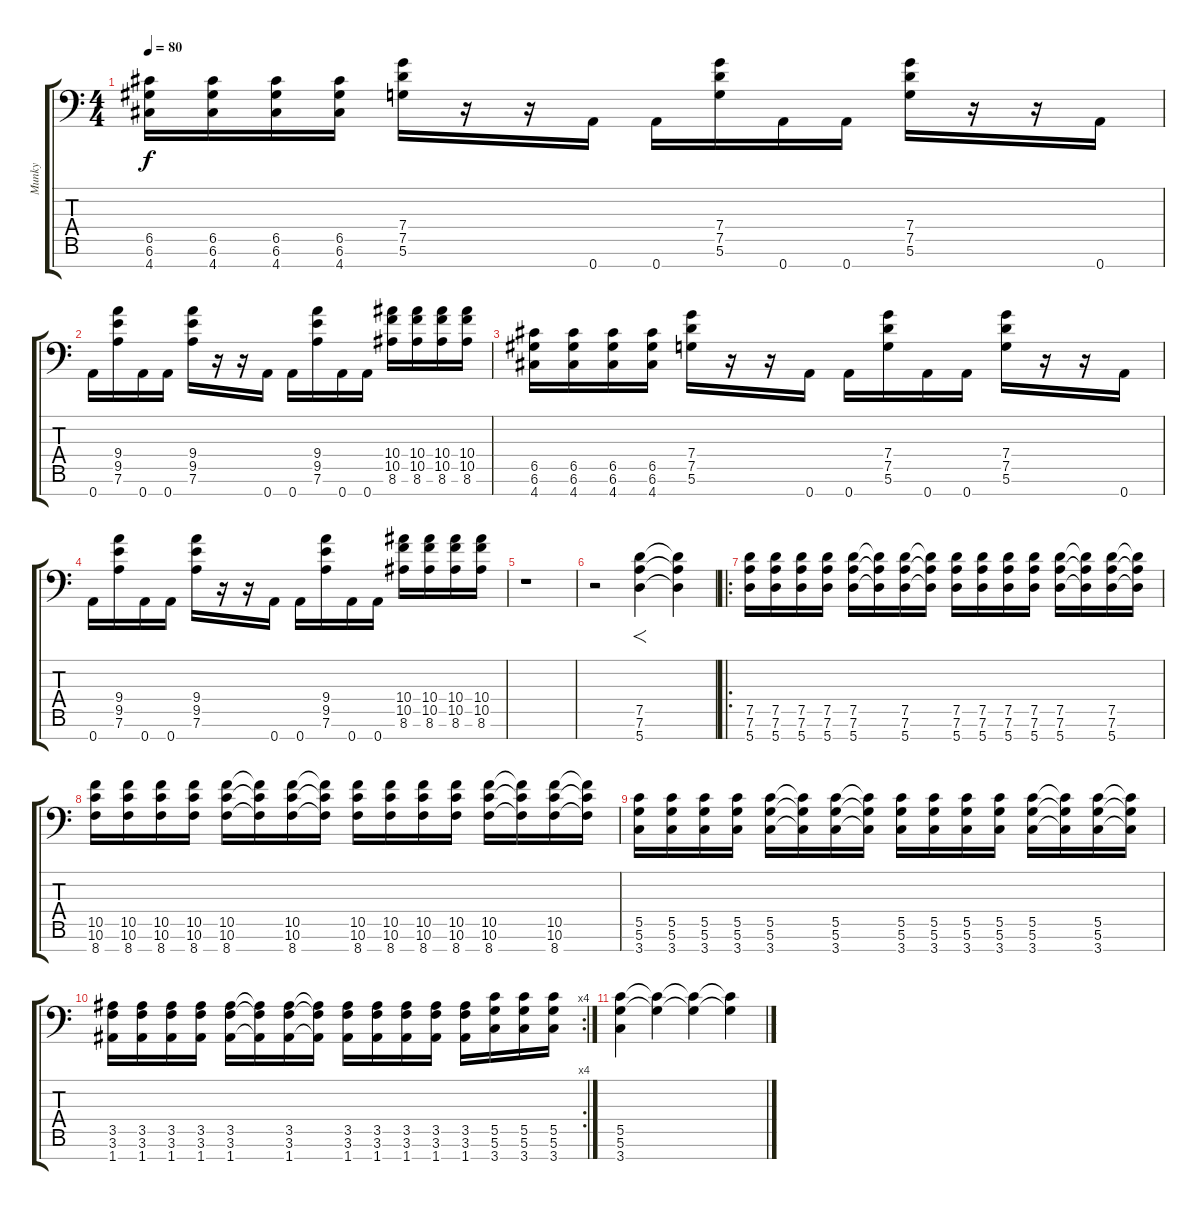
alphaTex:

\track ("Munky" "Munky") {instrument overdrivenguitar}
\staff {score tabs}
\tuning (D4 A3 F3 C3 G2 D2 A1) {hide}
\ts (4 4)
\tempo 80
\clef f4
\ks c
(6.5 6.6 4.7).16{dy f volume 16 instrument overdrivenguitar} (6.5 6.6 4.7).16 (6.5 6.6 4.7).16 (6.5 6.6 4.7).16 (7.4 7.5 5.6).16 r.16 r.16 0.7.16 0.7.16 (7.4 7.5 5.6).16 0.7.16 0.7.16 (7.4 7.5 5.6).16 r.16 r.16 0.7.16 |
0.7.16 (9.4 9.5 7.6).16 0.7.16 0.7.16 (9.4 9.5 7.6).16 r.16 r.16 0.7.16 0.7.16 (9.4 9.5 7.6).16 0.7.16 0.7.16 (10.4 10.5 8.6).16 (10.4 10.5 8.6).16 (10.4 10.5 8.6).16 (10.4 10.5 8.6).16 |
(6.5 6.6 4.7).16{volume 16 instrument overdrivenguitar} (6.5 6.6 4.7).16 (6.5 6.6 4.7).16 (6.5 6.6 4.7).16 (7.4 7.5 5.6).16 r.16 r.16 0.7.16 0.7.16 (7.4 7.5 5.6).16 0.7.16 0.7.16 (7.4 7.5 5.6).16 r.16 r.16 0.7.16 |
0.7.16 (9.4 9.5 7.6).16 0.7.16 0.7.16 (9.4 9.5 7.6).16 r.16 r.16 0.7.16 0.7.16 (9.4 9.5 7.6).16 0.7.16 0.7.16 (10.4 10.5 8.6).16 (10.4 10.5 8.6).16 (10.4 10.5 8.6).16 (10.4 10.5 8.6).16 |
r.1 |
r.2 (7.5 7.6 5.7).4{f} (7.5{t} 7.6{t} 5.7{t}).4 |
\ro
(7.5 7.6 5.7).16 (7.5 7.6 5.7).16 (7.5 7.6 5.7).16 (7.5 7.6 5.7).16 (7.5 7.6 5.7).16 (7.5{t} 7.6{t} 5.7{t}).16 (7.5 7.6 5.7).16 (7.5{t} 7.6{t} 5.7{t}).16 (7.5 7.6 5.7).16 (7.5 7.6 5.7).16 (7.5 7.6 5.7).16 (7.5 7.6 5.7).16 (7.5 7.6 5.7).16 (7.5{t} 7.6{t} 5.7{t}).16 (7.5 7.6 5.7).16 (7.5{t} 7.6{t} 5.7{t}).16 |
(10.5 10.6 8.7).16 (10.5 10.6 8.7).16 (10.5 10.6 8.7).16 (10.5 10.6 8.7).16 (10.5 10.6 8.7).16 (10.5{t} 10.6{t} 8.7{t}).16 (10.5 10.6 8.7).16 (10.5{t} 10.6{t} 8.7{t}).16 (10.5 10.6 8.7).16 (10.5 10.6 8.7).16 (10.5 10.6 8.7).16 (10.5 10.6 8.7).16 (10.5 10.6 8.7).16 (10.5{t} 10.6{t} 8.7{t}).16 (10.5 10.6 8.7).16 (10.5{t} 10.6{t} 8.7{t}).16 |
(5.5 5.6 3.7).16 (5.5 5.6 3.7).16 (5.5 5.6 3.7).16 (5.5 5.6 3.7).16 (5.5 5.6 3.7).16 (5.5{t} 5.6{t} 3.7{t}).16 (5.5 5.6 3.7).16 (5.5{t} 5.6{t} 3.7{t}).16 (5.5 5.6 3.7).16 (5.5 5.6 3.7).16 (5.5 5.6 3.7).16 (5.5 5.6 3.7).16 (5.5 5.6 3.7).16 (5.5{t} 5.6{t} 3.7{t}).16 (5.5 5.6 3.7).16 (5.5{t} 5.6{t} 3.7{t}).16 |
\rc 4
(3.5 3.6 1.7).16 (3.5 3.6 1.7).16 (3.5 3.6 1.7).16 (3.5 3.6 1.7).16 (3.5 3.6 1.7).16 (3.5{t} 3.6{t} 1.7{t}).16 (3.5 3.6 1.7).16 (3.5{t} 3.6{t} 1.7{t}).16 (3.5 3.6 1.7).16 (3.5 3.6 1.7).16 (3.5 3.6 1.7).16 (3.5 3.6 1.7).16 (3.5 3.6 1.7).16 (5.5 5.6 3.7).16 (5.5 5.6 3.7).16 (5.5 5.6 3.7).16 |
(5.5 5.6 3.7).4 (5.5{t} 5.6{t}).4 (5.5{t} 5.6{t}).4 (5.5{t} 5.6{t}).4
